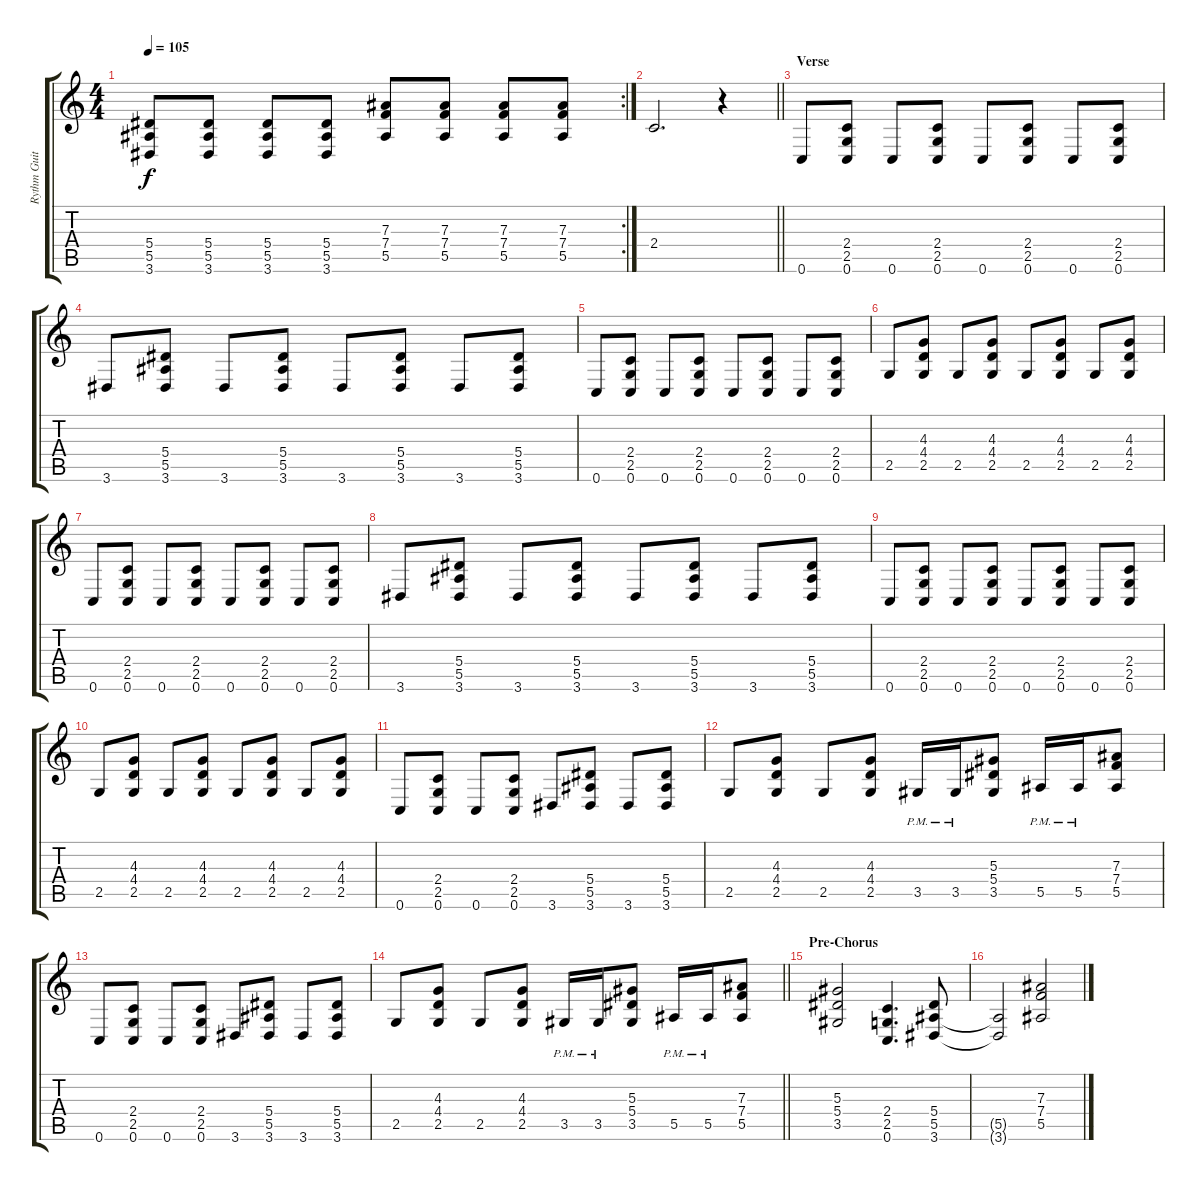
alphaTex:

\track ("Rythm Guitar" "Rythm Guit") {instrument distortionguitar}
\staff {score tabs}
\tuning (C4 G3 Eb3 Bb2 F2 C2) {hide}
\rc 2
\ts (4 4)
\tempo 105
\clef g2
\ks c
(5.4 5.5 3.6).8{dy f} (5.4 5.5 3.6).8 (5.4 5.5 3.6).8 (5.4 5.5 3.6).8 (7.3 7.4 5.5).8 (7.3 7.4 5.5).8 (7.3 7.4 5.5).8 (7.3 7.4 5.5).8 |
\barLineRight lightlight
2.4.2{d} r.4 |
\section ("" "Verse")
0.6.8 (2.4 2.5 0.6).8 0.6.8 (2.4 2.5 0.6).8 0.6.8 (2.4 2.5 0.6).8 0.6.8 (2.4 2.5 0.6).8 |
3.6.8 (5.4 5.5 3.6).8 3.6.8 (5.4 5.5 3.6).8 3.6.8 (5.4 5.5 3.6).8 3.6.8 (5.4 5.5 3.6).8 |
0.6.8 (2.4 2.5 0.6).8 0.6.8 (2.4 2.5 0.6).8 0.6.8 (2.4 2.5 0.6).8 0.6.8 (2.4 2.5 0.6).8 |
2.5.8 (4.3 4.4 2.5).8 2.5.8 (4.3 4.4 2.5).8 2.5.8 (4.3 4.4 2.5).8 2.5.8 (4.3 4.4 2.5).8 |
0.6.8 (2.4 2.5 0.6).8 0.6.8 (2.4 2.5 0.6).8 0.6.8 (2.4 2.5 0.6).8 0.6.8 (2.4 2.5 0.6).8 |
3.6.8 (5.4 5.5 3.6).8 3.6.8 (5.4 5.5 3.6).8 3.6.8 (5.4 5.5 3.6).8 3.6.8 (5.4 5.5 3.6).8 |
0.6.8 (2.4 2.5 0.6).8 0.6.8 (2.4 2.5 0.6).8 0.6.8 (2.4 2.5 0.6).8 0.6.8 (2.4 2.5 0.6).8 |
2.5.8 (4.3 4.4 2.5).8 2.5.8 (4.3 4.4 2.5).8 2.5.8 (4.3 4.4 2.5).8 2.5.8 (4.3 4.4 2.5).8 |
0.6.8 (2.4 2.5 0.6).8 0.6.8 (2.4 2.5 0.6).8 3.6.8 (5.4 5.5 3.6).8 3.6.8 (5.4 5.5 3.6).8 |
2.5.8 (4.3 4.4 2.5).8 2.5.8 (4.3 4.4 2.5).8 3.5{pm}.16 3.5{pm}.16 (5.3 5.4 3.5).8 5.5{pm}.16 5.5{pm}.16 (7.3 7.4 5.5).8 |
0.6.8 (2.4 2.5 0.6).8 0.6.8 (2.4 2.5 0.6).8 3.6.8 (5.4 5.5 3.6).8 3.6.8 (5.4 5.5 3.6).8 |
\barLineRight lightlight
2.5.8 (4.3 4.4 2.5).8 2.5.8 (4.3 4.4 2.5).8 3.5{pm}.16 3.5{pm}.16 (5.3 5.4 3.5).8 5.5{pm}.16 5.5{pm}.16 (7.3 7.4 5.5).8 |
\section ("" "Pre-Chorus")
(5.3 5.4 3.5).2{balance 8} (2.4 2.5 0.6).4{d} (5.4 5.5 3.6).8 |
(5.5{t} 3.6{t}).2 (7.3 7.4 5.5).2
